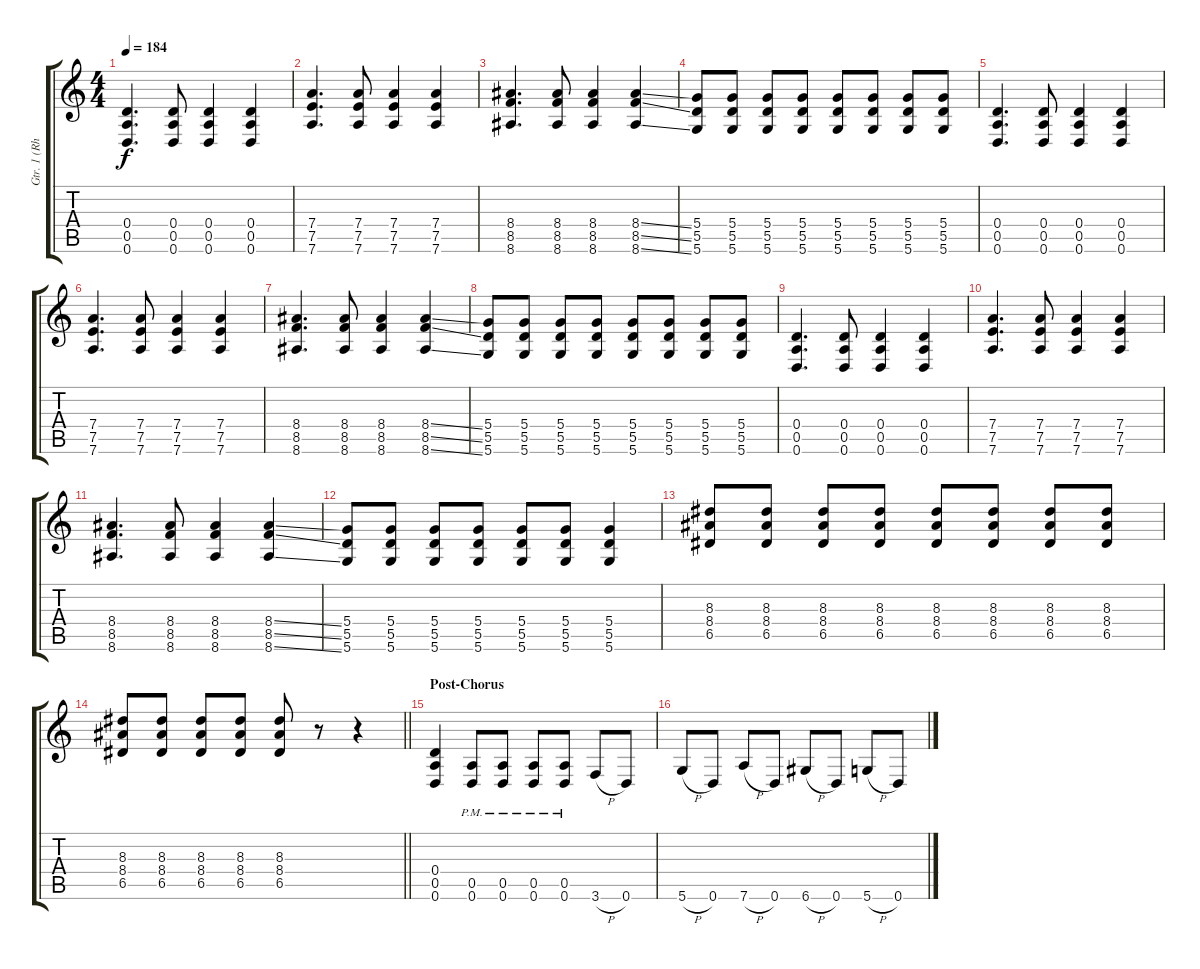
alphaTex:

\track ("Gtr. 1 (Rhythm)" "Gtr. 1 (Rh") {instrument distortionguitar}
\staff {score tabs}
\tuning (E4 B3 G3 D3 A2 D2) {hide}
\ts (4 4)
\tempo 184
\clef g2
\ks c
(0.4 0.5 0.6).4{d dy f} (0.4 0.5 0.6).8 (0.4 0.5 0.6).4 (0.4 0.5 0.6).4 |
(7.4 7.5 7.6).4{d} (7.4 7.5 7.6).8 (7.4 7.5 7.6).4 (7.4 7.5 7.6).4 |
(8.4 8.5 8.6).4{d} (8.4 8.5 8.6).8 (8.4 8.5 8.6).4 (8.4{ss} 8.5{ss} 8.6{ss}).4 |
(5.4 5.5 5.6).8 (5.4 5.5 5.6).8 (5.4 5.5 5.6).8 (5.4 5.5 5.6).8 (5.4 5.5 5.6).8 (5.4 5.5 5.6).8 (5.4 5.5 5.6).8 (5.4 5.5 5.6).8 |
(0.4 0.5 0.6).4{d} (0.4 0.5 0.6).8 (0.4 0.5 0.6).4 (0.4 0.5 0.6).4 |
(7.4 7.5 7.6).4{d} (7.4 7.5 7.6).8 (7.4 7.5 7.6).4 (7.4 7.5 7.6).4 |
(8.4 8.5 8.6).4{d} (8.4 8.5 8.6).8 (8.4 8.5 8.6).4 (8.4{ss} 8.5{ss} 8.6{ss}).4 |
(5.4 5.5 5.6).8 (5.4 5.5 5.6).8 (5.4 5.5 5.6).8 (5.4 5.5 5.6).8 (5.4 5.5 5.6).8 (5.4 5.5 5.6).8 (5.4 5.5 5.6).8 (5.4 5.5 5.6).8 |
(0.4 0.5 0.6).4{d} (0.4 0.5 0.6).8 (0.4 0.5 0.6).4 (0.4 0.5 0.6).4 |
(7.4 7.5 7.6).4{d} (7.4 7.5 7.6).8 (7.4 7.5 7.6).4 (7.4 7.5 7.6).4 |
(8.4 8.5 8.6).4{d} (8.4 8.5 8.6).8 (8.4 8.5 8.6).4 (8.4{ss} 8.5{ss} 8.6{ss}).4 |
(5.4 5.5 5.6).8 (5.4 5.5 5.6).8 (5.4 5.5 5.6).8 (5.4 5.5 5.6).8 (5.4 5.5 5.6).8 (5.4 5.5 5.6).8 (5.4 5.5 5.6).4 |
(8.3 8.4 6.5).8 (8.3 8.4 6.5).8 (8.3 8.4 6.5).8 (8.3 8.4 6.5).8 (8.3 8.4 6.5).8 (8.3 8.4 6.5).8 (8.3 8.4 6.5).8 (8.3 8.4 6.5).8 |
\barLineRight lightlight
(8.3 8.4 6.5).8 (8.3 8.4 6.5).8 (8.3 8.4 6.5).8 (8.3 8.4 6.5).8 (8.3 8.4 6.5).8 r.8 r.4 |
\section ("" "Post-Chorus")
(0.4 0.5 0.6).4 (0.5{pm} 0.6{pm}).8 (0.5{pm} 0.6{pm}).8 (0.5{pm} 0.6{pm}).8 (0.5{pm} 0.6{pm}).8 3.6{h}.8 0.6.8 |
5.6{h}.8 0.6.8 7.6{h}.8 0.6.8 6.6{h}.8 0.6.8 5.6{h}.8 0.6.8
